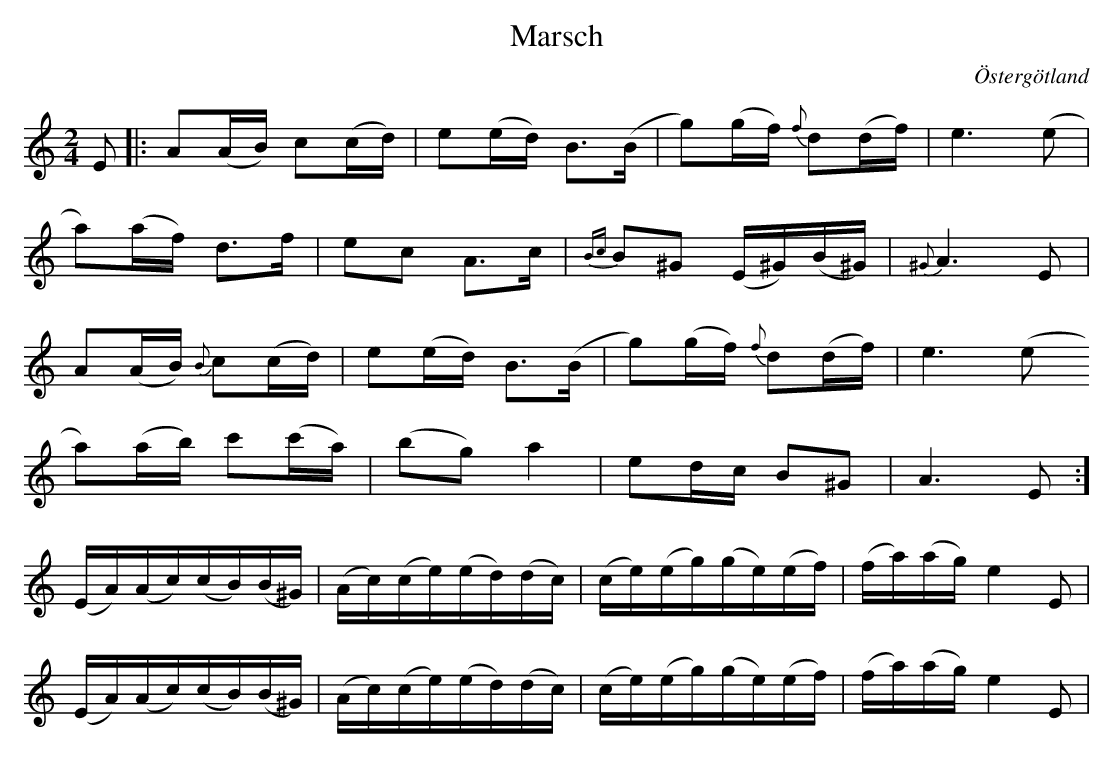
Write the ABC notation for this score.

X:1
T:Marsch
O:Östergötland
M: 2/4
L: 1/16
K: Am
E2 |: A2(AB) c2(cd) | e2(ed) B3(B | g2)(gf){f} d2(df) | e6 (e2 |
a2)(af) d3f | e2c2 A3c |{Bc} B2^G2 (E^G)(B^G)|{^G} A6 E2 |
A2(AB){B} c2(cd) | e2(ed) B3(B | g2)(gf){f} d2(df) | e6 (e2
a2)(ab) c'2(c'a) | (b2g2) a4 | e2dc B2^G2| A6 E2:]
(EA)(Ac)(cB)(B^G)|(Ac)(ce)(ed)(dc)|(ce)(eg)(ge)(ef)|(fa)(ag)e4E2|
(EA)(Ac)(cB)(B^G)|(Ac)(ce)(ed)(dc)|(ce)(eg)(ge)(ef)|(fa)(ag)e4E2|
